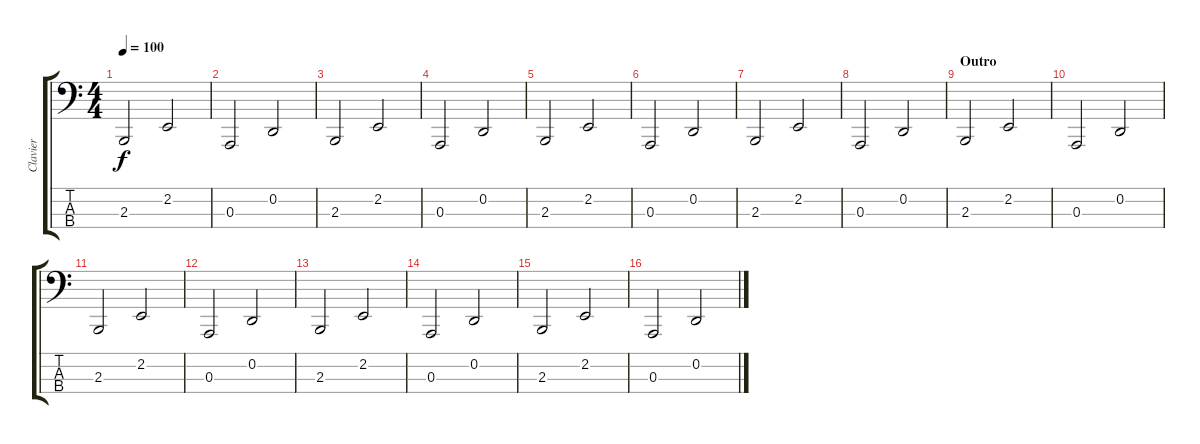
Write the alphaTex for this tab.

\track ("Clavier" "Clavier") {instrument lead8bassandlead}
\staff {score tabs}
\tuning (G2 D2 A1 E1) {hide}
\ts (4 4)
\tempo 100
\clef f4
\ks c
2.3.2{dy f} 2.2.2 |
0.3.2 0.2.2 |
2.3.2 2.2.2 |
0.3.2 0.2.2 |
2.3.2 2.2.2 |
0.3.2 0.2.2 |
2.3.2 2.2.2 |
0.3.2 0.2.2 |
\section ("" "Outro")
2.3.2 2.2.2 |
0.3.2 0.2.2 |
2.3.2 2.2.2 |
0.3.2 0.2.2 |
2.3.2 2.2.2 |
0.3.2 0.2.2 |
2.3.2 2.2.2 |
0.3.2 0.2.2
